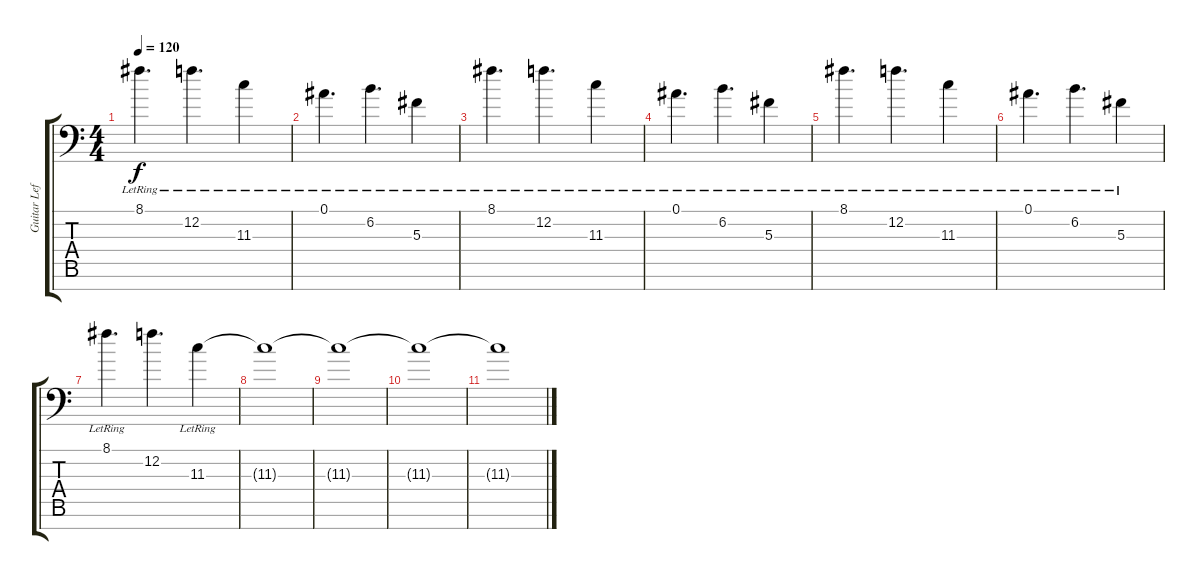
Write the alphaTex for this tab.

\track ("Guitar Left" "Guitar Lef") {instrument distortionguitar}
\staff {score tabs}
\tuning (Bb3 F3 Db3 Ab2 Eb2 Bb1 F1) {hide}
\ts (4 4)
\tempo 120
\clef f4
\ks c
8.1{lr}.4{d dy f} 12.2{lr}.4{d} 11.3{lr}.4 |
0.1{lr}.4{d} 6.2{lr}.4{d} 5.3{lr}.4 |
8.1{lr}.4{d} 12.2{lr}.4{d} 11.3{lr}.4 |
0.1{lr}.4{d} 6.2{lr}.4{d} 5.3{lr}.4 |
8.1{lr}.4{d} 12.2{lr}.4{d} 11.3{lr}.4 |
0.1{lr}.4{d} 6.2{lr}.4{d} 5.3{lr}.4 |
8.1{lr}.4{d} 12.2.4{d} 11.3{lr}.4 |
11.3{t}.1 |
11.3{t}.1 |
11.3{t}.1 |
11.3{t}.1
